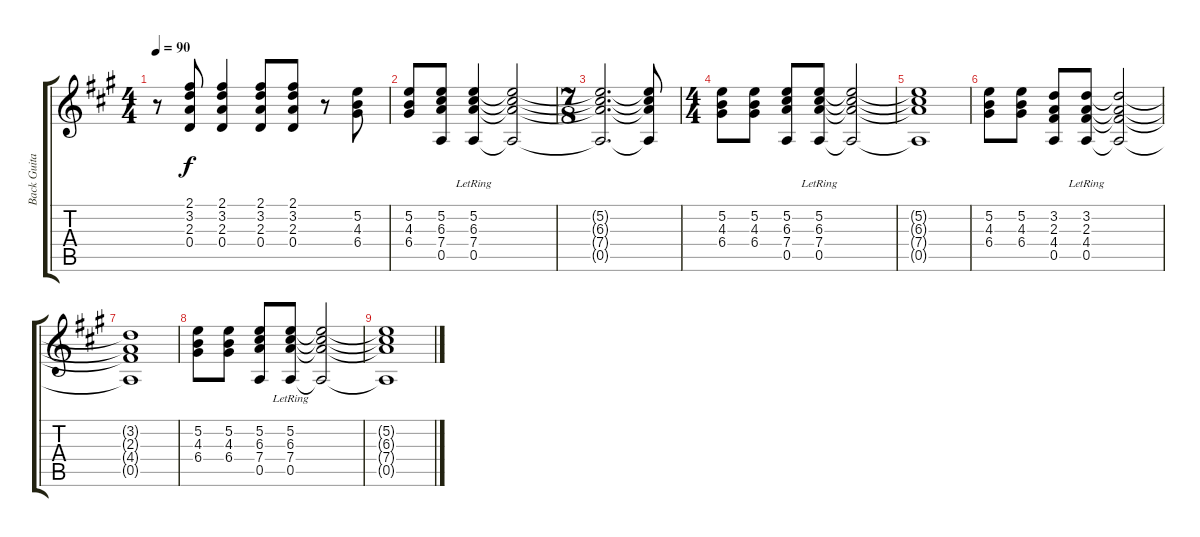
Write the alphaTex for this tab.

\track ("Back Guitar" "Back Guita") {instrument electricguitarjazz}
\staff {score tabs}
\tuning (E4 B3 G3 D3 A2 E2) {hide}
\ts (4 4)
\tempo 90
\clef g2
\ks a
r.8{dy f} (2.1 3.2 2.3 0.4).8 (2.1 3.2 2.3 0.4).4 (2.1 3.2 2.3 0.4).8 (2.1 3.2 2.3 0.4).8 r.8 (5.2 4.3 6.4).8 |
(5.2 4.3 6.4).8 (5.2 6.3 7.4 0.5).8 (5.2{lr} 6.3{lr} 7.4{lr} 0.5).4 (5.2{t} 6.3{t} 7.4{t} 0.5{t}).2 |
\ts (7 8)
(5.2{t} 6.3{t} 7.4{t} 0.5{t}).2{d} (5.2{t} 6.3{t} 7.4{t} 0.5{t}).8 |
\ts (4 4)
(5.2 4.3 6.4).8 (5.2 4.3 6.4).8 (5.2 6.3 7.4 0.5).8 (5.2{lr} 6.3{lr} 7.4{lr} 0.5).8 (5.2{t} 6.3{t} 7.4{t} 0.5{t}).2 |
(5.2{t} 6.3{t} 7.4{t} 0.5{t}).1 |
(5.2 4.3 6.4).8 (5.2 4.3 6.4).8 (3.2 2.3 4.4 0.5).8 (3.2{lr} 2.3{lr} 4.4{lr} 0.5).8 (3.2{t} 2.3{t} 4.4{t} 0.5{t}).2 |
(3.2{t} 2.3{t} 4.4{t} 0.5{t}).1 |
(5.2 4.3 6.4).8 (5.2 4.3 6.4).8 (5.2 6.3 7.4 0.5).8 (5.2{lr} 6.3{lr} 7.4{lr} 0.5).8 (5.2{t} 6.3{t} 7.4{t} 0.5{t}).2 |
(5.2{t} 6.3{t} 7.4{t} 0.5{t}).1
